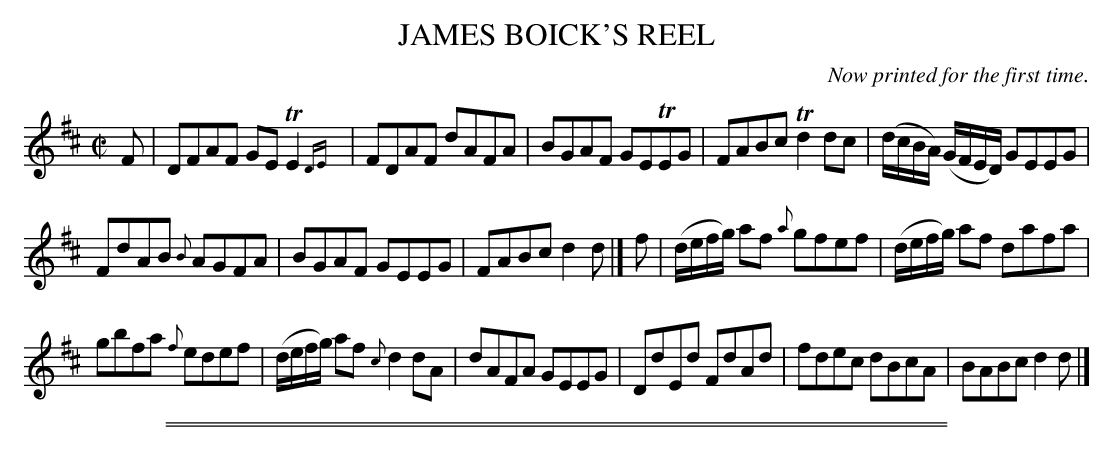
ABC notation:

X:1
T: JAMES BOICK'S REEL
O: Now printed for the first time.
M: C|
L: 1/8
K: D
F |\
DFAF GETE2 {DE}| FDAF dAFA |\
BGAF GETEG | FABc Td2dc |\
(d/c/B/A/) (G/F/E/D/) GEEG |
FdAB {B}AGFA |\
BGAF GEEG | FABc d2d |]\
f |\
(d/e/f/g/) af {a}gfef | (d/e/f/g/) af dafa |
gbfa {f}edef | (d/e/f/g/) af {c}d2dA |\
dAFA GEEG | DdEd FdAd |\
fdec dBcA | BABc d2d |]
